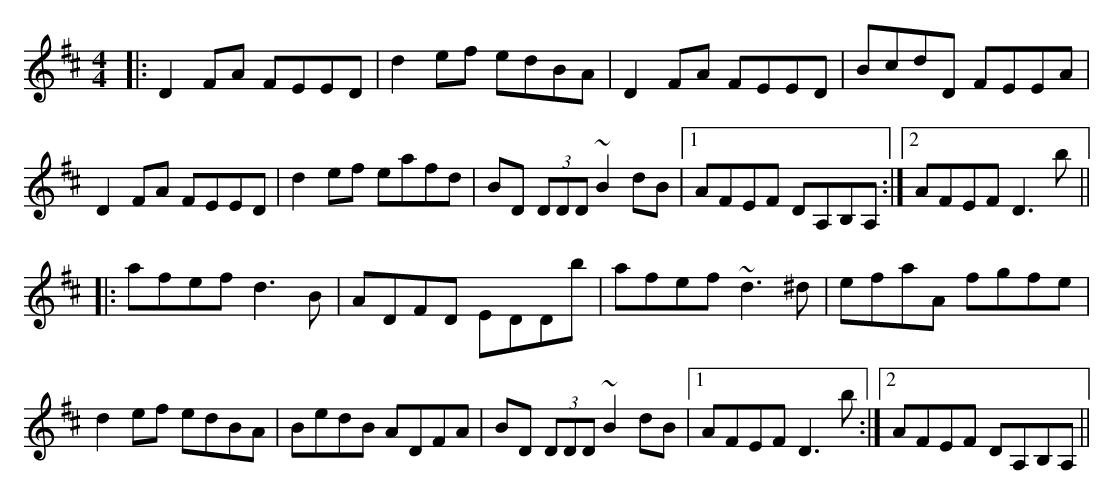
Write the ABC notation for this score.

X:1
M:4/4
K:D
|:D2FA FEED|d2ef edBA|D2FA FEED|BcdD FEEA|
D2FA FEED|d2ef eafd|BD (3DDD ~B2dB|1 AFEF DA,B,A,:|2 AFEF D3b||
|:afef d3B|ADFD EDDb|afef ~d3^d|efaA fgfe|
d2ef edBA|BedB ADFA|BD (3DDD ~B2dB|1 AFEF D3b:|2 AFEF DA,B,A,||
